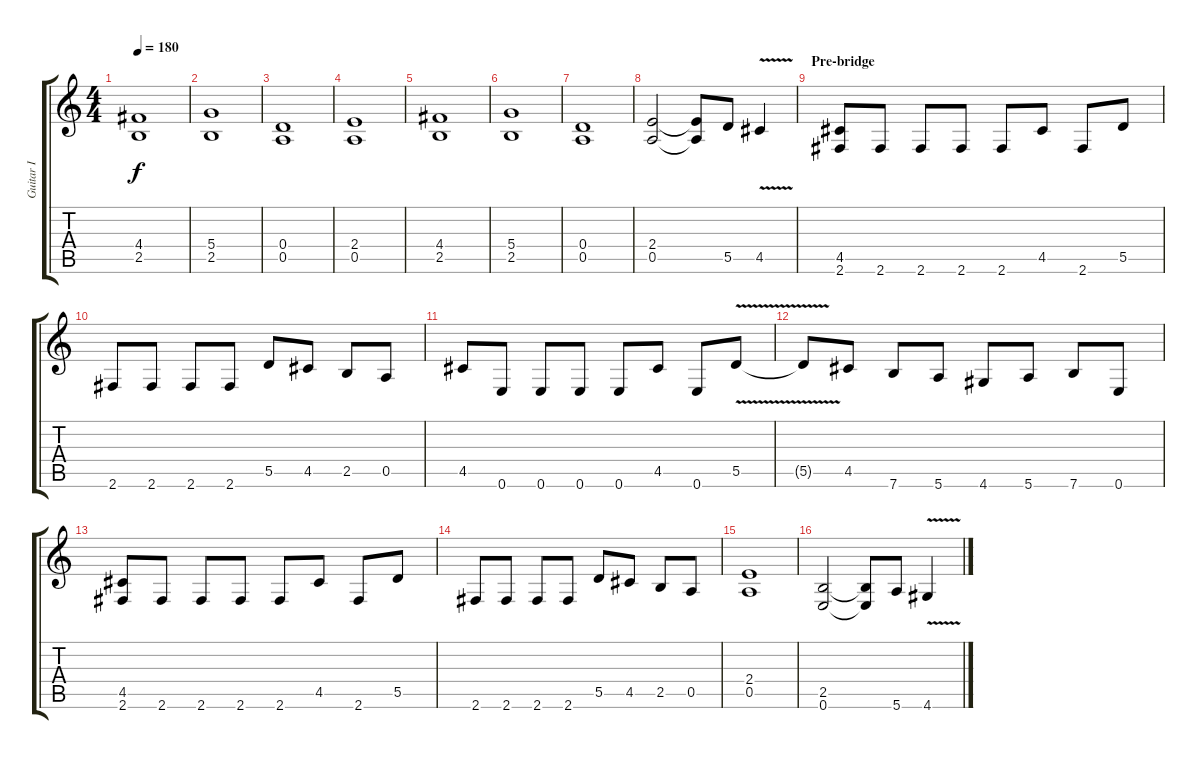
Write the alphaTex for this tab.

\track ("Guitar I" "Guitar I") {instrument distortionguitar}
\staff {score tabs}
\tuning (E4 B3 G3 D3 A2 E2) {hide}
\ts (4 4)
\tempo 180
\clef g2
\ks c
(4.4 2.5).1{dy f} |
(5.4 2.5).1 |
(0.4 0.5).1 |
(2.4 0.5).1 |
(4.4 2.5).1 |
(5.4 2.5).1 |
(0.4 0.5).1 |
(2.4 0.5).2 (2.4{t} 0.5{t}).8 5.5.8 4.5{v}.4 |
\section ("" "Pre-bridge")
(4.5 2.6).8 2.6.8 2.6.8 2.6.8 2.6.8 4.5.8 2.6.8 5.5.8 |
2.6.8 2.6.8 2.6.8 2.6.8 5.5.8 4.5.8 2.5.8 0.5.8 |
4.5.8 0.6.8 0.6.8 0.6.8 0.6.8 4.5.8 0.6.8 5.5{v}.8 |
5.5{t}.8 4.5.8 7.6.8 5.6.8 4.6.8 5.6.8 7.6.8 0.6.8 |
(4.5 2.6).8 2.6.8 2.6.8 2.6.8 2.6.8 4.5.8 2.6.8 5.5.8 |
2.6.8 2.6.8 2.6.8 2.6.8 5.5.8 4.5.8 2.5.8 0.5.8 |
(2.4 0.5).1 |
(2.5 0.6).2 (2.5{t} 0.6{t}).8 5.6.8 4.6{v}.4
